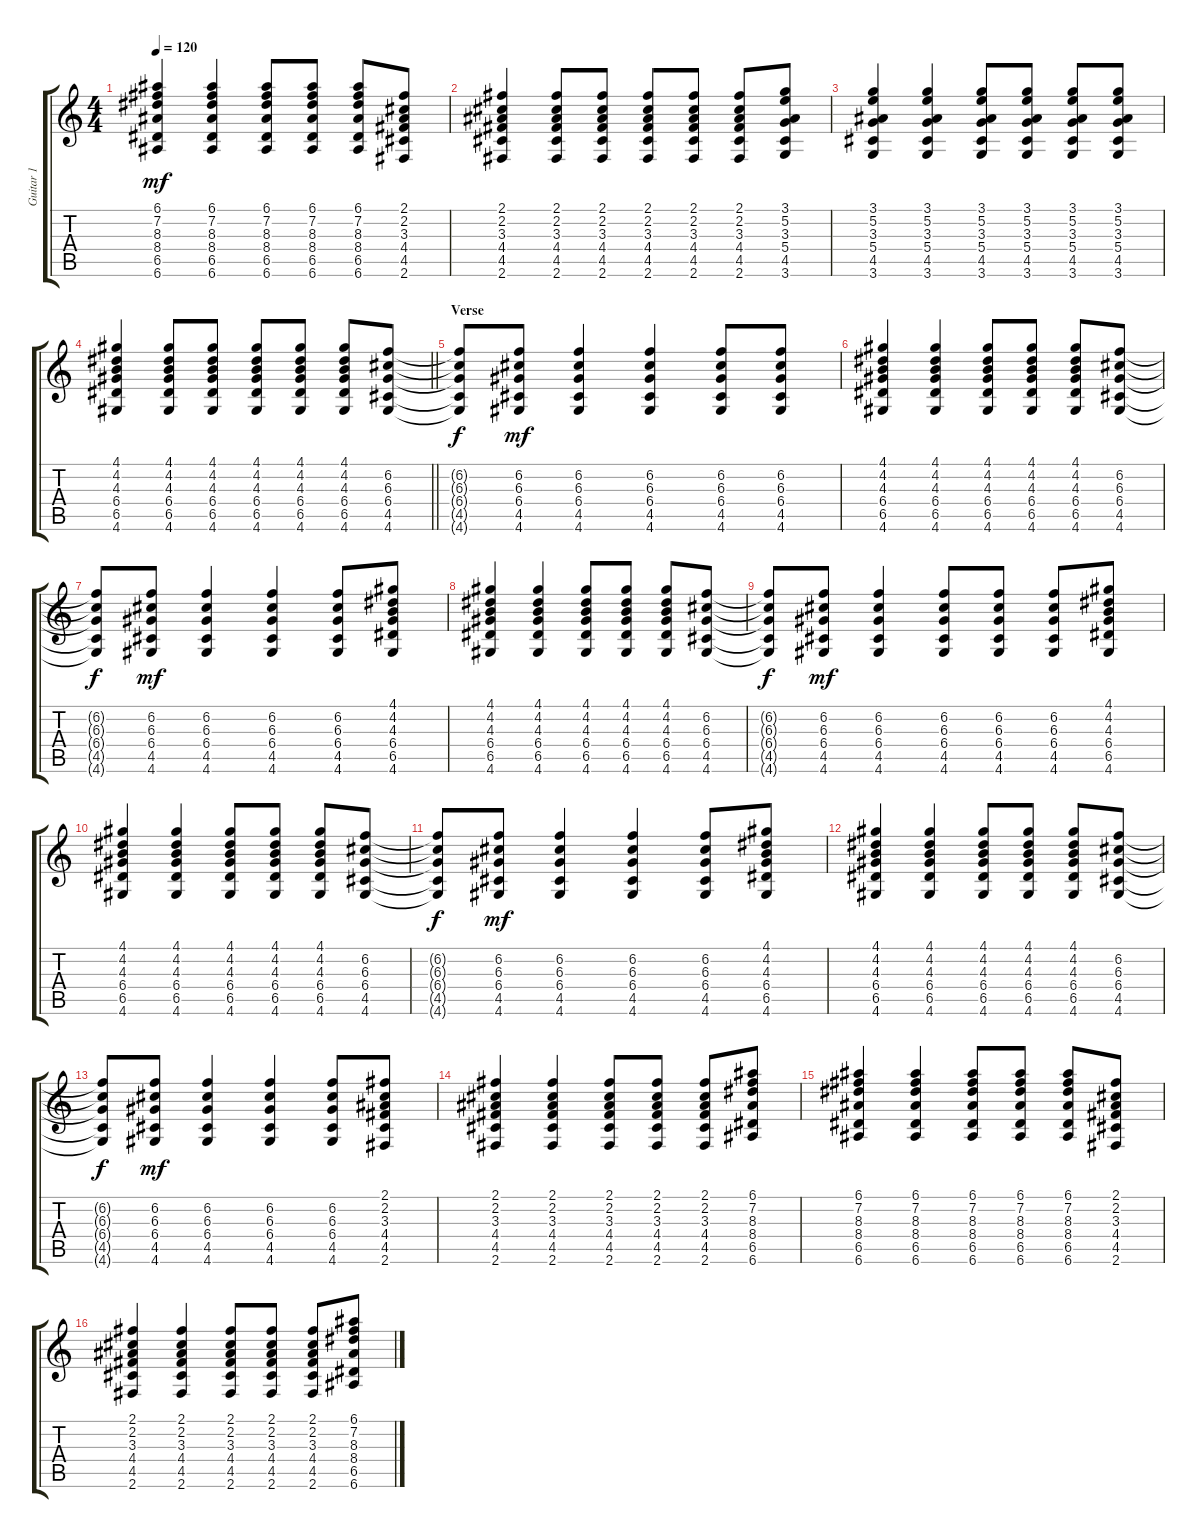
\track ("Guitar 1" "Guitar 1") {instrument acousticguitarsteel}
\staff {score tabs}
\tuning (E4 B3 G3 D3 A2 E2) {hide}
\ts (4 4)
\tempo 120
\clef g2
\ks c
(6.1 7.2 8.3 8.4 6.5 6.6).4{dy mf} (6.1 7.2 8.3 8.4 6.5 6.6).4 (6.1 7.2 8.3 8.4 6.5 6.6).8 (6.1 7.2 8.3 8.4 6.5 6.6).8 (6.1 7.2 8.3 8.4 6.5 6.6).8 (2.1 2.2 3.3 4.4 4.5 2.6).8 |
(2.1 2.2 3.3 4.4 4.5 2.6).4 (2.1 2.2 3.3 4.4 4.5 2.6).8 (2.1 2.2 3.3 4.4 4.5 2.6).8 (2.1 2.2 3.3 4.4 4.5 2.6).8 (2.1 2.2 3.3 4.4 4.5 2.6).8 (2.1 2.2 3.3 4.4 4.5 2.6).8 (3.1 5.2 3.3 5.4 4.5 3.6).8 |
(3.1 5.2 3.3 5.4 4.5 3.6).4 (3.1 5.2 3.3 5.4 4.5 3.6).4 (3.1 5.2 3.3 5.4 4.5 3.6).8 (3.1 5.2 3.3 5.4 4.5 3.6).8 (3.1 5.2 3.3 5.4 4.5 3.6).8 (3.1 5.2 3.3 5.4 4.5 3.6).8 |
\barLineRight lightlight
(4.1 4.2 4.3 6.4 6.5 4.6).4 (4.1 4.2 4.3 6.4 6.5 4.6).8 (4.1 4.2 4.3 6.4 6.5 4.6).8 (4.1 4.2 4.3 6.4 6.5 4.6).8 (4.1 4.2 4.3 6.4 6.5 4.6).8 (4.1 4.2 4.3 6.4 6.5 4.6).8 (6.2 6.3 6.4 4.5 4.6).8 |
\section ("" "Verse")
(6.2{t} 6.3{t} 6.4{t} 4.5{t} 4.6{t}).8{dy f} (6.2 6.3 6.4 4.5 4.6).8{dy mf} (6.2 6.3 6.4 4.5 4.6).4 (6.2 6.3 6.4 4.5 4.6).4 (6.2 6.3 6.4 4.5 4.6).8 (6.2 6.3 6.4 4.5 4.6).8 |
(4.1 4.2 4.3 6.4 6.5 4.6).4 (4.1 4.2 4.3 6.4 6.5 4.6).4 (4.1 4.2 4.3 6.4 6.5 4.6).8 (4.1 4.2 4.3 6.4 6.5 4.6).8 (4.1 4.2 4.3 6.4 6.5 4.6).8 (6.2 6.3 6.4 4.5 4.6).8 |
(6.2{t} 6.3{t} 6.4{t} 4.5{t} 4.6{t}).8{dy f} (6.2 6.3 6.4 4.5 4.6).8{dy mf} (6.2 6.3 6.4 4.5 4.6).4 (6.2 6.3 6.4 4.5 4.6).4 (6.2 6.3 6.4 4.5 4.6).8 (4.1 4.2 4.3 6.4 6.5 4.6).8 |
(4.1 4.2 4.3 6.4 6.5 4.6).4 (4.1 4.2 4.3 6.4 6.5 4.6).4 (4.1 4.2 4.3 6.4 6.5 4.6).8 (4.1 4.2 4.3 6.4 6.5 4.6).8 (4.1 4.2 4.3 6.4 6.5 4.6).8 (6.2 6.3 6.4 4.5 4.6).8 |
(6.2{t} 6.3{t} 6.4{t} 4.5{t} 4.6{t}).8{dy f} (6.2 6.3 6.4 4.5 4.6).8{dy mf} (6.2 6.3 6.4 4.5 4.6).4 (6.2 6.3 6.4 4.5 4.6).8 (6.2 6.3 6.4 4.5 4.6).8 (6.2 6.3 6.4 4.5 4.6).8 (4.1 4.2 4.3 6.4 6.5 4.6).8 |
(4.1 4.2 4.3 6.4 6.5 4.6).4 (4.1 4.2 4.3 6.4 6.5 4.6).4 (4.1 4.2 4.3 6.4 6.5 4.6).8 (4.1 4.2 4.3 6.4 6.5 4.6).8 (4.1 4.2 4.3 6.4 6.5 4.6).8 (6.2 6.3 6.4 4.5 4.6).8 |
(6.2{t} 6.3{t} 6.4{t} 4.5{t} 4.6{t}).8{dy f} (6.2 6.3 6.4 4.5 4.6).8{dy mf} (6.2 6.3 6.4 4.5 4.6).4 (6.2 6.3 6.4 4.5 4.6).4 (6.2 6.3 6.4 4.5 4.6).8 (4.1 4.2 4.3 6.4 6.5 4.6).8 |
(4.1 4.2 4.3 6.4 6.5 4.6).4 (4.1 4.2 4.3 6.4 6.5 4.6).4 (4.1 4.2 4.3 6.4 6.5 4.6).8 (4.1 4.2 4.3 6.4 6.5 4.6).8 (4.1 4.2 4.3 6.4 6.5 4.6).8 (6.2 6.3 6.4 4.5 4.6).8 |
(6.2{t} 6.3{t} 6.4{t} 4.5{t} 4.6{t}).8{dy f} (6.2 6.3 6.4 4.5 4.6).8{dy mf} (6.2 6.3 6.4 4.5 4.6).4 (6.2 6.3 6.4 4.5 4.6).4 (6.2 6.3 6.4 4.5 4.6).8 (2.1 2.2 3.3 4.4 4.5 2.6).8 |
(2.1 2.2 3.3 4.4 4.5 2.6).4 (2.1 2.2 3.3 4.4 4.5 2.6).4 (2.1 2.2 3.3 4.4 4.5 2.6).8 (2.1 2.2 3.3 4.4 4.5 2.6).8 (2.1 2.2 3.3 4.4 4.5 2.6).8 (6.1 7.2 8.3 8.4 6.5 6.6).8 |
(6.1 7.2 8.3 8.4 6.5 6.6).4 (6.1 7.2 8.3 8.4 6.5 6.6).4 (6.1 7.2 8.3 8.4 6.5 6.6).8 (6.1 7.2 8.3 8.4 6.5 6.6).8 (6.1 7.2 8.3 8.4 6.5 6.6).8 (2.1 2.2 3.3 4.4 4.5 2.6).8 |
(2.1 2.2 3.3 4.4 4.5 2.6).4 (2.1 2.2 3.3 4.4 4.5 2.6).4 (2.1 2.2 3.3 4.4 4.5 2.6).8 (2.1 2.2 3.3 4.4 4.5 2.6).8 (2.1 2.2 3.3 4.4 4.5 2.6).8 (6.1 7.2 8.3 8.4 6.5 6.6).8
